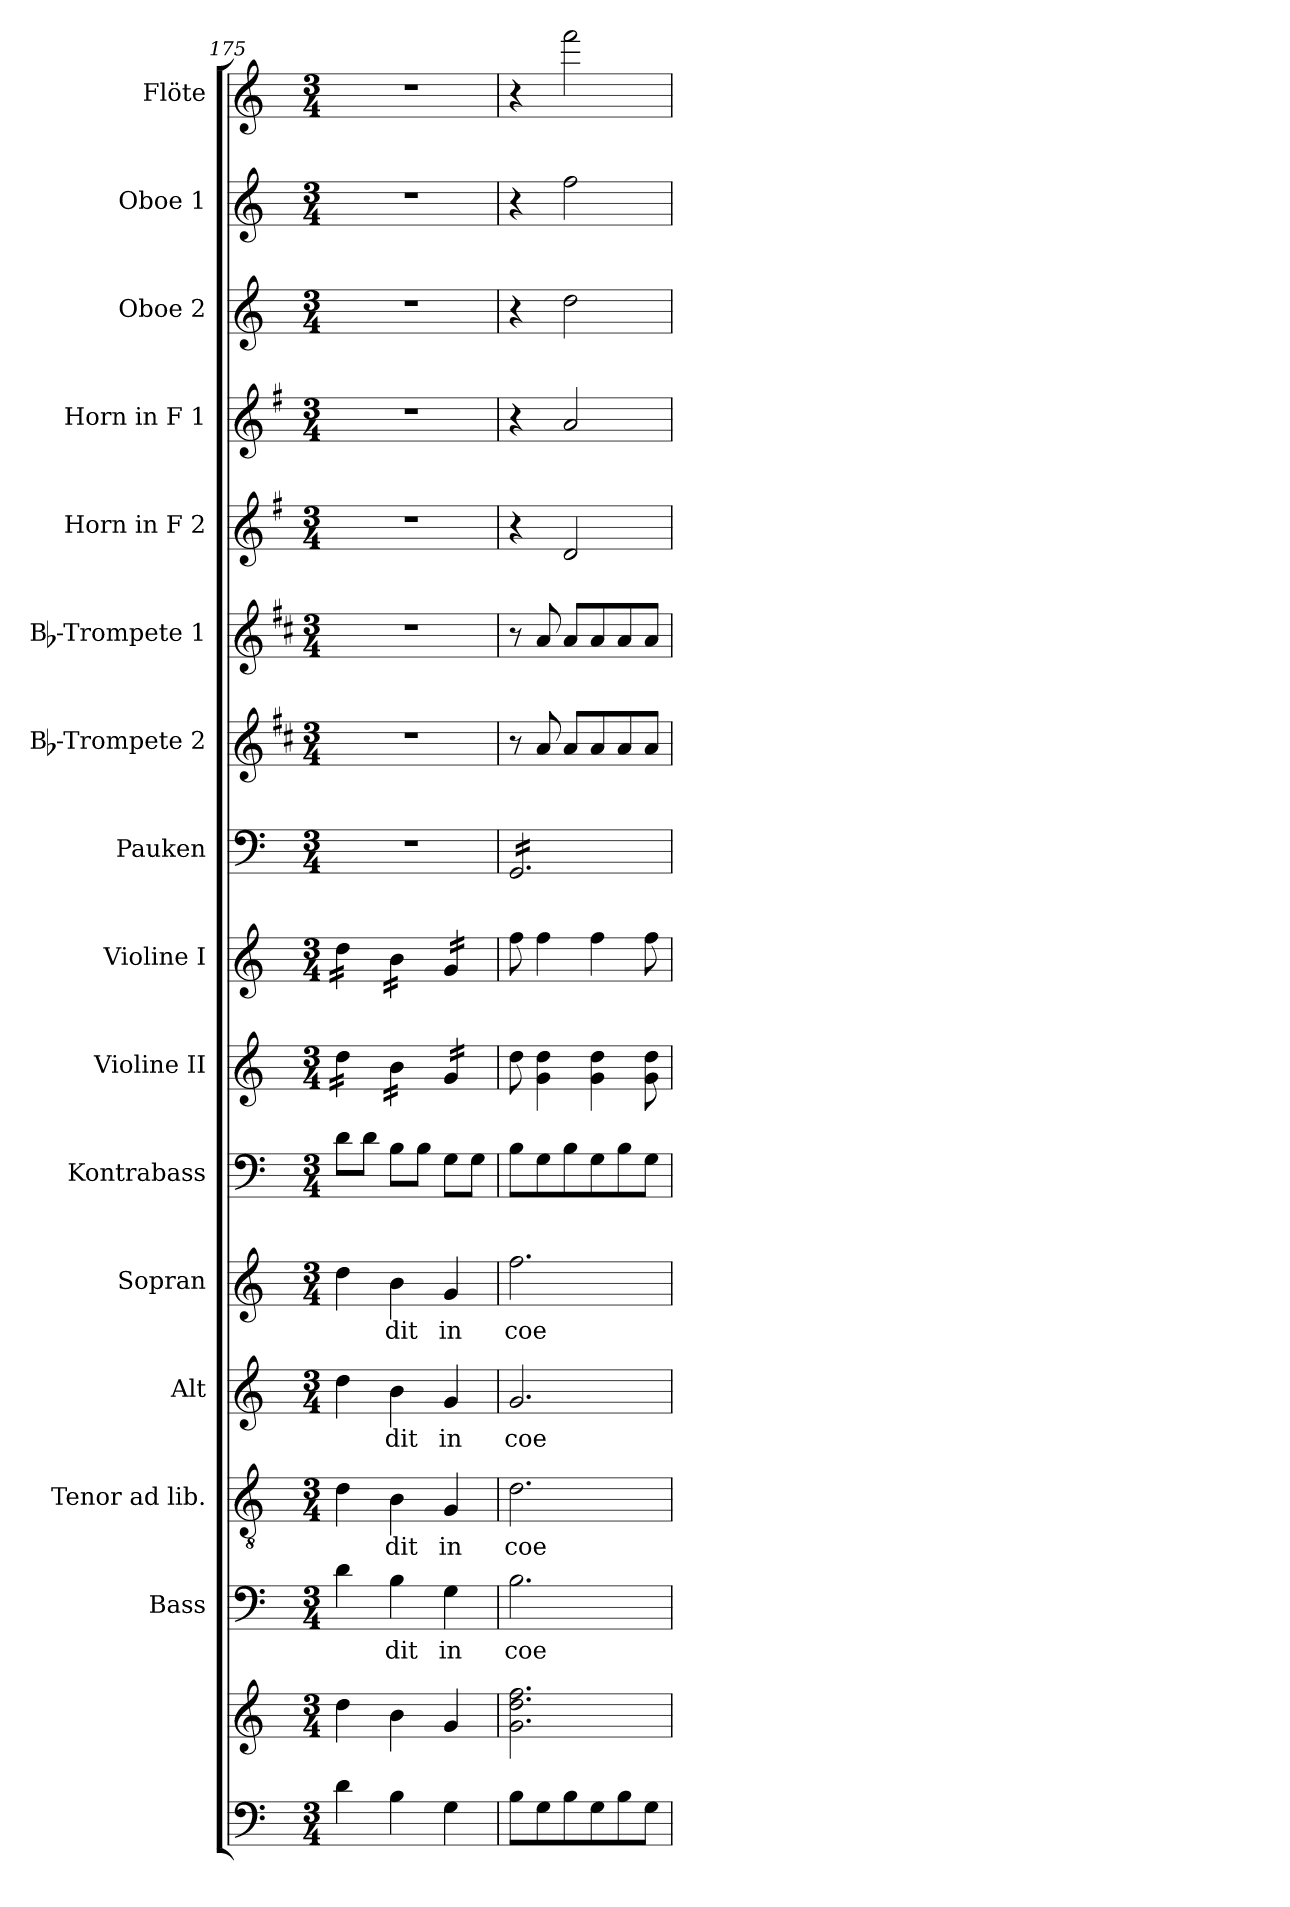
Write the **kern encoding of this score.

**kern	**kern	**kern	**text	**kern	**text	**kern	**text	**kern	**text	**kern	**kern	**kern	**kern	**kern	**kern	**kern	**kern	**kern	**kern	**kern
*part16	*part16	*part15	*part15	*part14	*part14	*part13	*part13	*part12	*part12	*part11	*part10	*part9	*part8	*part7	*part6	*part5	*part4	*part3	*part2	*part1
*staff17	*staff16	*staff15	*staff15	*staff14	*staff14	*staff13	*staff13	*staff12	*staff12	*staff11	*staff10	*staff9	*staff8	*staff7	*staff6	*staff5	*staff4	*staff3	*staff2	*staff1
*	*	*I"Bass	*	*I"Tenor ad lib.	*	*I"Alt	*	*I"Sopran	*	*I"Kontrabass	*I"Violine II	*I"Violine I	*I"Pauken	*I"Bb-Trompete 2	*I"Bb-Trompete 1	*I"Horn in F 2	*I"Horn in F 1	*I"Oboe 2	*I"Oboe 1	*I"Flöte
*	*	*I'B.	*	*I'T.	*	*I'A.	*	*I'S.	*	*I'Kb.	*I'Vl. II	*I'Vl. I	*I'Pk.	*I'Bb Trp. 2	*I'Bb Trp. 1	*	*	*I'Ob. 2	*I'Ob. 1	*I'Fl.
*clefF4	*clefG2	*clefF4	*	*clefGv2	*	*clefG2	*	*clefG2	*	*clefF4	*clefG2	*clefG2	*clefF4	*clefG2	*clefG2	*clefG2	*clefG2	*clefG2	*clefG2	*clefG2
*	*	*	*	*	*	*	*	*	*	*ITrd7c12	*	*	*	*ITrd1c2	*ITrd1c2	*ITrd4c7	*ITrd4c7	*	*	*
*k[]	*k[]	*k[]	*	*k[]	*	*k[]	*	*k[]	*	*k[]	*k[]	*k[]	*k[]	*k[]	*k[]	*k[]	*k[]	*k[]	*k[]	*k[]
*C:	*C:	*C:	*	*C:	*	*C:	*	*C:	*	*C:	*C:	*C:	*C:	*C:	*C:	*C:	*C:	*C:	*C:	*C:
*M3/4	*M3/4	*M3/4	*	*M3/4	*	*M3/4	*	*M3/4	*	*M3/4	*M3/4	*M3/4	*M3/4	*M3/4	*M3/4	*M3/4	*M3/4	*M3/4	*M3/4	*M3/4
=175	=175	=175	=175	=175	=175	=175	=175	=175	=175	=175	=175	=175	=175	=175	=175	=175	=175	=175	=175	=175
*	*	*	*	*	*	*	*	*	*	*	*tremolo	*	*	*	*	*	*	*	*	*
*	*	*	*	*	*	*	*	*	*	*	*	*tremolo	*	*	*	*	*	*	*	*
4d\	4dd\	4d\	.	4d\	.	4dd\	.	4dd\	.	8D\L	16dd\LL	16dd\LL	2.r	2.r	2.r	2.r	2.r	2.r	2.r	2.r
.	.	.	.	.	.	.	.	.	.	.	16dd\	16dd\	.	.	.	.	.	.	.	.
.	.	.	.	.	.	.	.	.	.	8D\J	16dd\	16dd\	.	.	.	.	.	.	.	.
.	.	.	.	.	.	.	.	.	.	.	16dd\JJ	16dd\JJ	.	.	.	.	.	.	.	.
!	!	!	!LO:LY:b	!	!LO:LY:b	!	!LO:LY:b	!	!LO:LY:b	!	!	!	!	!	!	!	!	!	!	!
4B\	4b\	4B\	-dit	4B\	-dit	4b\	-dit	4b\	-dit	8BB\L	16b\LL	16b\LL	.	.	.	.	.	.	.	.
.	.	.	.	.	.	.	.	.	.	.	16b\	16b\	.	.	.	.	.	.	.	.
.	.	.	.	.	.	.	.	.	.	8BB\J	16b\	16b\	.	.	.	.	.	.	.	.
.	.	.	.	.	.	.	.	.	.	.	16b\JJ	16b\JJ	.	.	.	.	.	.	.	.
!	!	!	!LO:LY:b	!	!LO:LY:b	!	!LO:LY:b	!	!LO:LY:b	!	!	!	!	!	!	!	!	!	!	!
4G\	4g/	4G\	in	4G/	in	4g/	in	4g/	in	8GG\L	16g/LL	16g/LL	.	.	.	.	.	.	.	.
.	.	.	.	.	.	.	.	.	.	.	16g/	16g/	.	.	.	.	.	.	.	.
.	.	.	.	.	.	.	.	.	.	8GG\J	16g/	16g/	.	.	.	.	.	.	.	.
.	.	.	.	.	.	.	.	.	.	.	16g/JJ	16g/JJ	.	.	.	.	.	.	.	.
*	*	*	*	*	*	*	*	*	*	*	*	*Xtremolo	*	*	*	*	*	*	*	*
*	*	*	*	*	*	*	*	*	*	*	*Xtremolo	*	*	*	*	*	*	*	*	*
=176	=176	=176	=176	=176	=176	=176	=176	=176	=176	=176	=176	=176	=176	=176	=176	=176	=176	=176	=176	=176
!	!	!	!LO:LY:b	!	!LO:LY:b	!	!LO:LY:b	!	!LO:LY:b	!	!	!	!	!	!	!	!	!	!	!
*	*	*	*	*	*	*	*	*	*	*	*	*	*tremolo	*	*	*	*	*	*	*
8B\L	2.g\ 2.dd\ 2.ff\	2.B\	coe-	2.d\	coe-	2.g/	coe-	2.ff\	coe-	8BB\L	8dd\	8ff\	16GG/LL	8r	8r	4r	4r	4r	4r	4r
.	.	.	.	.	.	.	.	.	.	.	.	.	16GG/	.	.	.	.	.	.	.
8G\	.	.	.	.	.	.	.	.	.	8GG\	4g\ 4dd\	4ff\	16GG/	8g/	8g/	.	.	.	.	.
.	.	.	.	.	.	.	.	.	.	.	.	.	16GG/	.	.	.	.	.	.	.
8B\	.	.	.	.	.	.	.	.	.	8BB\	.	.	16GG/	8g/L	8g/L	2G/	2d/	2dd\	2ff\	2fff\
.	.	.	.	.	.	.	.	.	.	.	.	.	16GG/	.	.	.	.	.	.	.
8G\	.	.	.	.	.	.	.	.	.	8GG\	4g\ 4dd\	4ff\	16GG/	8g/	8g/	.	.	.	.	.
.	.	.	.	.	.	.	.	.	.	.	.	.	16GG/	.	.	.	.	.	.	.
8B\	.	.	.	.	.	.	.	.	.	8BB\	.	.	16GG/	8g/	8g/	.	.	.	.	.
.	.	.	.	.	.	.	.	.	.	.	.	.	16GG/	.	.	.	.	.	.	.
8G\J	.	.	.	.	.	.	.	.	.	8GG\J	8g\ 8dd\	8ff\	16GG/	8g/J	8g/J	.	.	.	.	.
.	.	.	.	.	.	.	.	.	.	.	.	.	16GG/JJ	.	.	.	.	.	.	.
*	*	*	*	*	*	*	*	*	*	*	*	*	*Xtremolo	*	*	*	*	*	*	*
=	=	=	=	=	=	=	=	=	=	=	=	=	=	=	=	=	=	=	=	=
*-	*-	*-	*-	*-	*-	*-	*-	*-	*-	*-	*-	*-	*-	*-	*-	*-	*-	*-	*-	*-
